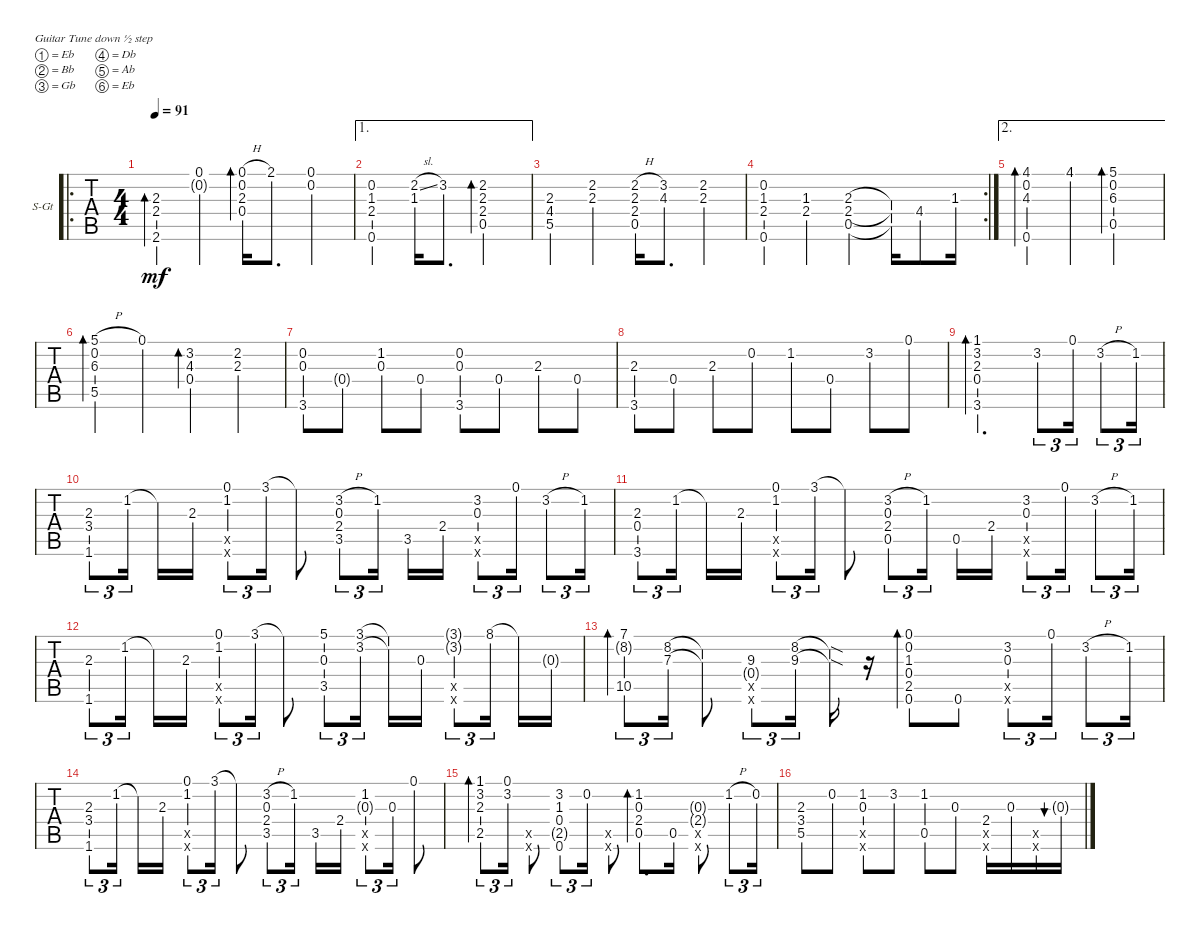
\defaultSystemsLayout 4
\bracketExtendMode groupsimilarinstruments
\firstSystemTrackNameOrientation horizontal
\otherSystemsTrackNameOrientation horizontal
\track ("Steel Guitar" "S-Gt") {instrument acousticguitarsteel}
\staff {tabs}
\tuning (Eb4 Bb3 Gb3 Db3 Ab2 Eb2)
\ro
\ts (4 4)
\tempo 91
\clef g2
\ks c
(2.6 2.3 2.4).4{bd 75 dy mf} (0.1 0.2{g}).4 (0.1{h} 0.2 0.4 2.3).16{bd 60} 2.1.8{d} (0.2 0.1).4 |
\ae 1
(0.2 1.3 0.6 2.4).4 (2.2{sl} 1.3).16 3.2.8{d} (2.2 2.3 0.5 2.4).2{bd 110} |
(4.4 2.3 5.5).4 (2.2 2.3).4 (2.2{h} 2.3{h} 0.5 2.4).16 (3.2 4.3).8{d} (2.2 2.3).4 |
\rc 2
(0.2 1.3 0.6 2.4).4 (1.3 2.4).4 (2.3 2.4 0.5).4 (0.5{t} 2.4{t} 2.3{t}).16 4.4.8 1.3.16 |
\ae 2
(4.1 0.2 0.6 4.3).4{bd 75} 4.1.4 (5.1 0.2 0.5 6.3).2{bd 138} |
(5.1{h} 5.5 6.3 0.2).4{bd 120} 0.1.4 (3.2 4.3 0.4).4{bd 120} (2.2 2.3).4 |
(0.2 0.3 3.6).8 0.4{g}.8 (1.2 0.3).8 0.4.8 (0.2 3.6 0.3).8 0.4.8 2.3.8 0.4.8 |
(3.6 2.3).8 0.4.8 2.3.8 0.2.8 1.2.8 0.4.8 3.2.8 0.1.8 |
(0.4 2.3 3.2 1.1 3.6).2{d bd 237} 3.2.8{tu (3 2)} 0.1.16{tu (3 2)} 3.2{h}.8{tu (3 2)} 1.2.16{tu (3 2)} |
(1.6 2.3 3.4).8{tu (3 2)} 1.2.16{tu (3 2)} 1.2{t}.16 2.3.16 (0.6{x} 0.5{x} 0.1 1.2).8{tu (3 2)} 3.1.16{tu (3 2)} 3.1{t}.8 (3.5 0.3 3.2{h} 2.4).8{tu (3 2)} 1.2.16{tu (3 2)} 3.5.16 2.4.16 (0.6{x} 0.5{x} 3.2 0.3).8{tu (3 2)} 0.1.16{tu (3 2)} 3.2{h}.8{tu (3 2)} 1.2.16{tu (3 2)} |
(3.6 2.3 0.4).8{tu (3 2)} 1.2.16{tu (3 2)} 1.2{t}.16 2.3.16 (0.6{x} 0.5{x} 0.1 1.2).8{tu (3 2)} 3.1.16{tu (3 2)} 3.1{t}.8 (0.5 0.3 3.2{h} 2.4).8{tu (3 2)} 1.2.16{tu (3 2)} 0.5.16 2.4.16 (0.6{x} 0.5{x} 3.2 0.3).8{tu (3 2)} 0.1.16{tu (3 2)} 3.2{h}.8{tu (3 2)} 1.2.16{tu (3 2)} |
(1.6 2.3).8{tu (3 2)} 1.2.16{tu (3 2)} 1.2{t}.16 2.3.16 (0.6{x} 0.5{x} 0.1 1.2).8{tu (3 2)} 3.1.16{tu (3 2)} 3.1{t}.8 (5.1 3.5 0.3).8{tu (3 2)} (3.1 3.2).16{tu (3 2)} (3.1{t} 3.2{t}).16 0.3.16 (0.6{x} 0.5{x} 3.2{g} 3.1{g}).8{tu (3 2)} 8.1.16{tu (3 2)} 8.1{t}.16 0.3{g}.16 |
(10.5 7.1 8.2{g}).8{tu (3 2) bd 60} (8.2 7.3).16{tu (3 2)} (8.2{t} 7.3{t}).8 (0.6{x} 0.5{x} 9.3 0.4{g}).8{tu (3 2)} (8.2 9.3).16{tu (3 2)} (8.2{sod t} 9.3{sod t}).16 r.16 (0.6 2.5 1.3 0.1 0.2 0.4).8{bd 119} 0.6.8 (0.6{x} 0.5{x} 3.2 0.3).8{tu (3 2)} 0.1.16{tu (3 2)} 3.2{h}.8{tu (3 2)} 1.2.16{tu (3 2)} |
(1.6 2.3 3.4).8{tu (3 2)} 1.2.16{tu (3 2)} 1.2{t}.16 2.3.16 (0.6{x} 0.5{x} 0.1 1.2).8{tu (3 2)} 3.1.16{tu (3 2)} 3.1{t}.8 (3.5 0.3 3.2{h} 2.4).8{tu (3 2)} 1.2.16{tu (3 2)} 3.5.16 2.4.16 (0.6{x} 0.5{x} 1.2 0.3{g}).8{tu (3 2)} 0.3.16{tu (3 2)} 0.1.8 |
(3.2 1.1 2.5 2.3).8{tu (3 2) bd 75} (0.1 3.2).16{tu (3 2)} (0.6{x} 0.5{x}).8 (3.2 1.3 0.6 0.4 2.5{g}).8{tu (3 2)} 0.2.16{tu (3 2)} (0.5{x} 0.6{x}).8 (1.2 0.3 0.5 2.4).8{d bd 74} 0.5.16 (0.6{x} 0.5{x} 0.3{g} 2.4{g}).8 1.2{h}.8{tu (3 2)} 0.2.16{tu (3 2)} |
(2.3 5.5 3.4).8 0.2.8 (1.2 0.6{x} 0.5{x} 0.3).8 3.2.8 (1.2 0.5).8 0.3.8 (0.6{x} 0.5{x} 2.4).16 0.3.16 (0.5{x} 0.6{x}).16 0.3{g}.16{bu 30}
